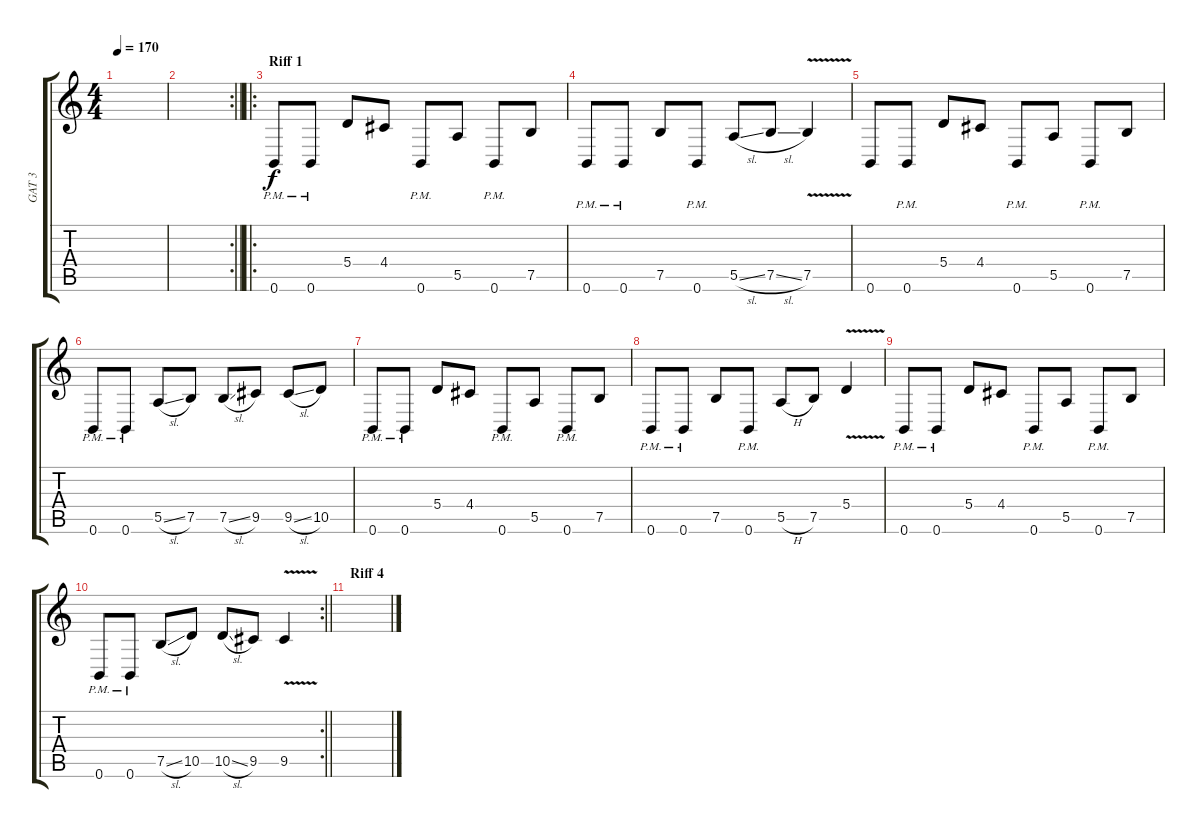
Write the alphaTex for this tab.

\track ("GAT 3" "GAT 3") {instrument distortionguitar}
\staff {score tabs}
\tuning (B3 Gb3 D3 A2 E2 B1) {hide}
\ts (4 4)
\tempo 170
\clef g2
\ks c
|
\rc 2
\barLineRight lightlight
|
\ro
\section ("" "Riff 1")
0.6{pm}.8 0.6{pm}.8 5.4.8 4.4.8 0.6{pm}.8 5.5.8 0.6{pm}.8 7.5.8 |
0.6{pm}.8 0.6{pm}.8 7.5.8 0.6{pm}.8 5.5{sl}.8 7.5{sl}.8 7.5{v}.4 |
0.6.8 0.6{pm}.8 5.4.8 4.4.8 0.6{pm}.8 5.5.8 0.6{pm}.8 7.5.8 |
0.6{pm}.8 0.6{pm}.8 5.5{sl}.8 7.5.8 7.5{sl}.8 9.5.8 9.5{sl}.8 10.5.8 |
0.6{pm}.8 0.6{pm}.8 5.4.8 4.4.8 0.6{pm}.8 5.5.8 0.6{pm}.8 7.5.8 |
0.6{pm}.8 0.6{pm}.8 7.5.8 0.6{pm}.8 5.5{h}.8 7.5.8 5.4{v}.4 |
0.6{pm}.8 0.6{pm}.8 5.4.8 4.4.8 0.6{pm}.8 5.5.8 0.6{pm}.8 7.5.8 |
\rc 2
\barLineRight lightlight
0.6{pm}.8 0.6{pm}.8 7.5{sl}.8 10.5.8 10.5{sl}.8 9.5.8 9.5{v}.4 |
\section ("" "Riff 4")
